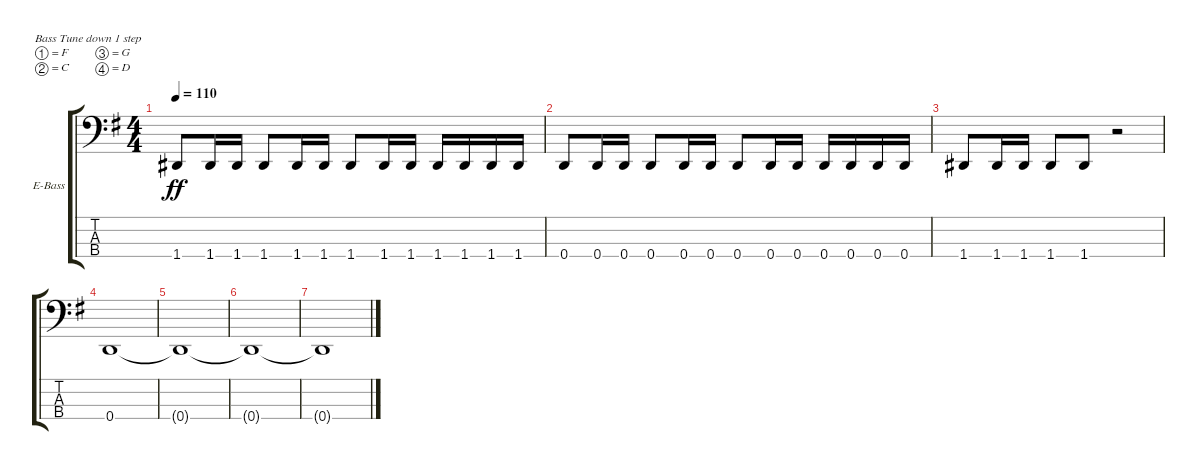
\defaultSystemsLayout 4
\bracketExtendMode groupsimilarinstruments
\firstSystemTrackNameOrientation horizontal
\otherSystemsTrackNameOrientation horizontal
\track ("Bass" "E-Bass") {instrument electricbassfinger}
\staff {score tabs}
\tuning (F2 C2 G1 D1)
\ts (4 4)
\tempo 110
\clef f4
\ks eminor
1.4.8{dy ff} 1.4.16 1.4.16 1.4.8 1.4.16 1.4.16 1.4.8 1.4.16 1.4.16 1.4.16 1.4.16 1.4.16 1.4.16 |
0.4.8 0.4.16 0.4.16 0.4.8 0.4.16 0.4.16 0.4.8 0.4.16 0.4.16 0.4.16 0.4.16 0.4.16 0.4.16 |
1.4.8 1.4.16 1.4.16 1.4.8 1.4.8 r.2 |
0.4.1 |
0.4{t}.1 |
0.4{t}.1 |
0.4{t}.1
